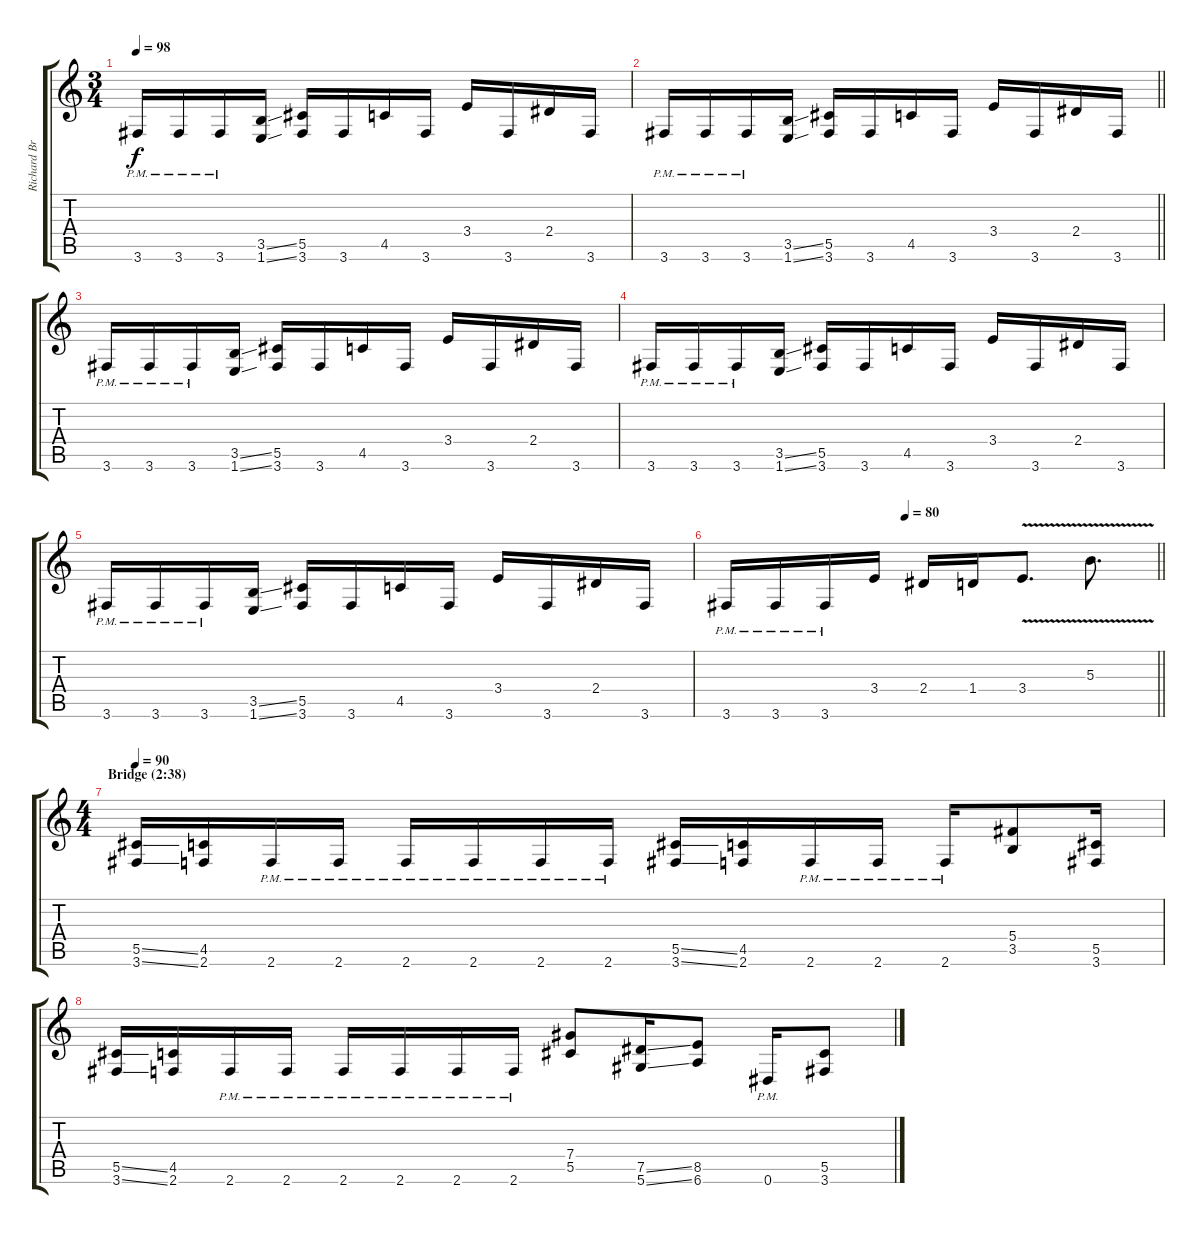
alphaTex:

\track ("Richard Brunelle" "Richard Br") {instrument distortionguitar}
\staff {score tabs}
\tuning (Eb4 Bb3 Gb3 Db3 Ab2 Eb2) {hide}
\ts (3 4)
\tempo 98
\clef g2
\ks c
3.6{pm}.16{dy f} 3.6{pm}.16 3.6{pm}.16 (3.5{ss} 1.6{ss}).16 (5.5 3.6).16 3.6.16 4.5.16 3.6.16 3.4.16 3.6.16 2.4.16 3.6.16 |
\barLineRight lightlight
3.6{pm}.16 3.6{pm}.16 3.6{pm}.16 (3.5{ss} 1.6{ss}).16 (5.5 3.6).16 3.6.16 4.5.16 3.6.16 3.4.16 3.6.16 2.4.16 3.6.16 |
3.6{pm}.16 3.6{pm}.16 3.6{pm}.16 (3.5{ss} 1.6{ss}).16 (5.5 3.6).16 3.6.16 4.5.16 3.6.16 3.4.16 3.6.16 2.4.16 3.6.16 |
3.6{pm}.16 3.6{pm}.16 3.6{pm}.16 (3.5{ss} 1.6{ss}).16 (5.5 3.6).16 3.6.16 4.5.16 3.6.16 3.4.16 3.6.16 2.4.16 3.6.16 |
3.6{pm}.16 3.6{pm}.16 3.6{pm}.16 (3.5{ss} 1.6{ss}).16 (5.5 3.6).16 3.6.16 4.5.16 3.6.16 3.4.16 3.6.16 2.4.16 3.6.16 |
\tempo (80 0.4166666666666667)
\barLineRight lightlight
3.6{pm}.16 3.6{pm}.16 3.6{pm}.16 3.4.16 2.4.16 1.4.16 3.4{v}.8{d} 5.3{v}.8{d} |
\ts (4 4)
\section ("" "Bridge (2:38)")
\tempo 90
(5.5{ss} 3.6{ss}).16 (4.5 2.6).16 2.6{pm}.16 2.6{pm}.16 2.6{pm}.16 2.6{pm}.16 2.6{pm}.16 2.6{pm}.16 (5.5{ss} 3.6{ss}).16 (4.5 2.6).16 2.6{pm}.16 2.6{pm}.16 2.6{pm}.16 (5.4 3.5).8 (5.5 3.6).16 |
(5.5{ss} 3.6{ss}).16 (4.5 2.6).16 2.6{pm}.16 2.6{pm}.16 2.6{pm}.16 2.6{pm}.16 2.6{pm}.16 2.6{pm}.16 (7.4 5.5).8 (7.5{ss} 5.6{ss}).16 (8.5 6.6).8 0.6{pm}.16 (5.5 3.6).8
